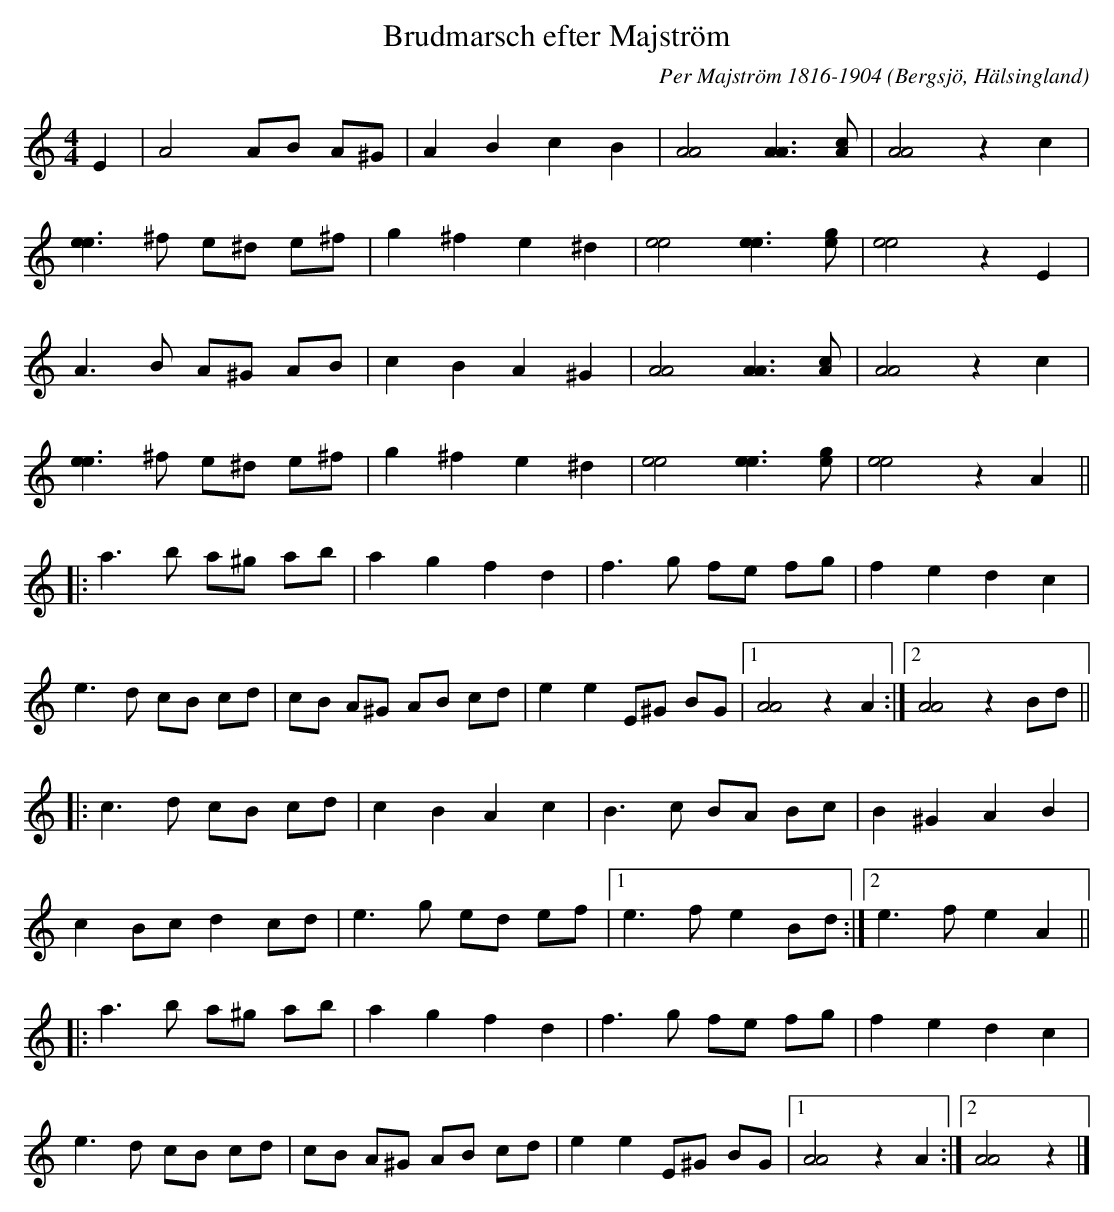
X:1
T:Brudmarsch efter Majström
C:Per Majström 1816-1904
O:Bergsjö, Hälsingland
M:4/4
L:1/8
K:Amin
E2 | A4 AB A^G | A2B2c2B2 | [AA]4 [AA]3[Ac] | [AA]4z2c2 |
[ee]3^f e^d e^f | g2^f2e2^d2 | [ee]4 [ee]3[eg] | [ee]4z2E2 |
A3B A^G AB | c2B2A2^G2 | [AA]4 [AA]3[Ac] | [AA]4z2c2 |
[ee]3^f e^d e^f | g2^f2e2^d2 | [ee]4 [ee]3[eg] | [ee]4z2A2 ||
|: a3b a^g ab | a2g2f2d2 | f3g fe fg | f2e2d2c2 |
e3d cB cd | cB A^G AB cd | e2e2E^G BG |1 [AA]4z2A2 :|2 [AA]4z2Bd ||
|: c3d cB cd | c2B2A2c2 | B3c BA Bc | B2^G2A2B2 |
c2Bc d2cd | e3g ed ef |1 e3fe2Bd :|2 e3fe2A2 ||
|: a3b a^g ab | a2g2f2d2 | f3g fe fg | f2e2d2c2 |
e3d cB cd | cB A^G AB cd | e2e2E^G BG |1 [AA]4z2A2 :|2 [AA]4z2 |]
